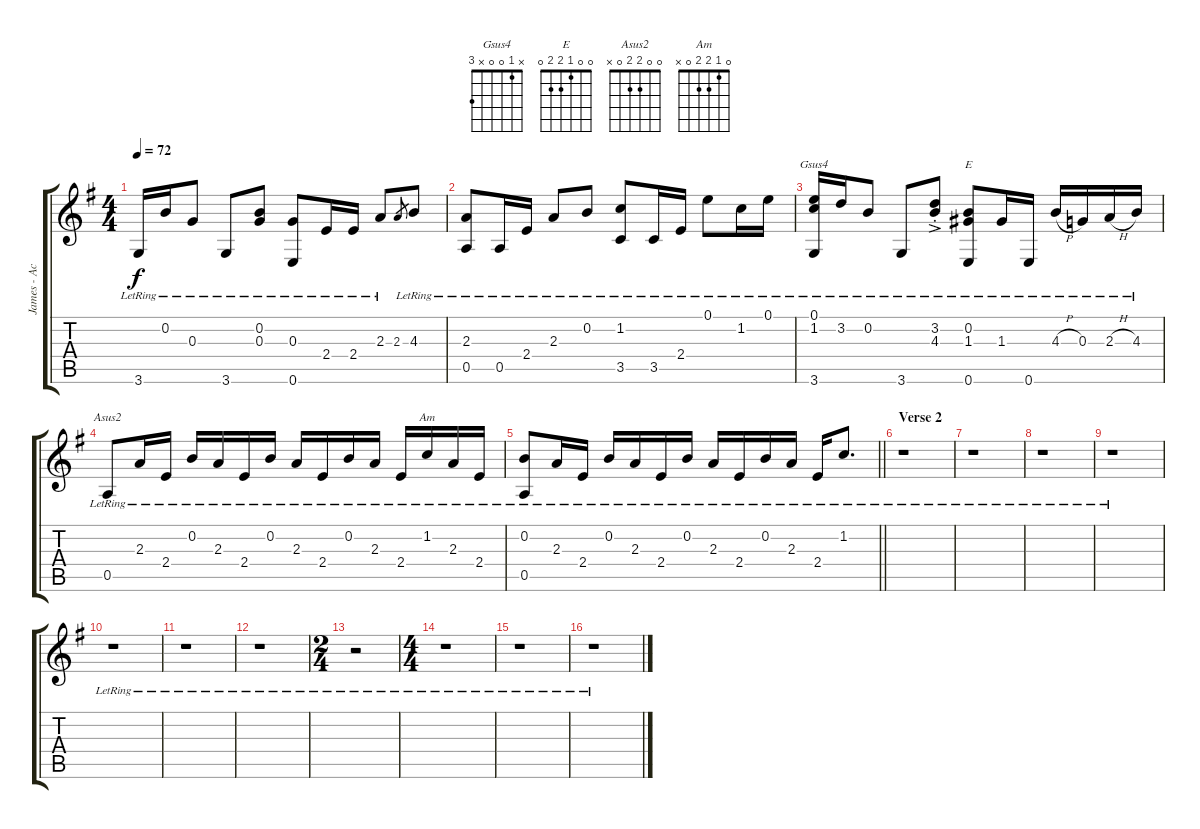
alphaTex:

\track ("James - Acoustic L" "James - Ac") {instrument acousticguitarnylon}
\staff {score tabs}
\tuning (E4 B3 G3 D3 A2 E2) {hide}
\chord ("Gsus4" x 1 0 0 x 3)
\chord ("E" 0 0 1 2 2 0)
\chord ("Asus2" 0 0 2 2 0 x)
\chord ("Am" 0 1 2 2 0 x)
\ts (4 4)
\tempo 72
\clef g2
\ks eminor
3.6{lr}.16{dy f} 0.2{lr}.16 0.3{lr}.8 3.6{lr}.8 (0.2 0.3{lr}).8 (0.3 0.6{lr}).8 2.4{lr}.16 2.4{lr}.16 2.3{lr}.8 2.3.8{gr} 4.3{lr}.8 |
(2.3{lr} 0.5{lr}).8 0.5{lr}.16 2.4{lr}.16 2.3{lr}.8 0.2{lr}.8 (1.2{lr} 3.5{lr}).8 3.5{lr}.16 2.4{lr}.16 0.1{lr}.8 1.2{lr}.16 0.1{lr}.16 |
(0.1 1.2{lr} 3.6{lr}).16{ch "Gsus4"} 3.2{lr}.16 0.2{lr}.8 3.6{lr}.8 (3.2{ac st} 4.3{lr}).8 (0.2 1.3{lr} 0.6{lr}).8{ch "E"} 1.3{lr}.16 0.6{lr}.16 4.3{h lr}.16 0.3{lr}.16 2.3{h lr}.16 4.3{lr}.16 |
0.5{lr}.8{ch "Asus2"} 2.3{lr}.16 2.4{lr}.16 0.2{lr}.16 2.3{lr}.16 2.4{lr}.16 0.2{lr}.16 2.3{lr}.16 2.4{lr}.16 0.2{lr}.16 2.3{lr}.16 2.4{lr}.16 1.2{lr}.16{ch "Am"} 2.3{lr}.16 2.4{lr}.16 |
\barLineRight lightlight
(0.2{lr} 0.5{lr}).8 2.3{lr}.16 2.4{lr}.16 0.2{lr}.16 2.3{lr}.16 2.4{lr}.16 0.2{lr}.16 2.3{lr}.16 2.4{lr}.16 0.2{lr}.16 2.3{lr}.16 2.4{lr}.16 1.2{lr}.8{d} |
\section ("" "Verse 2")
r.1 |
r.1 |
r.1 |
r.1 |
r.1 |
r.1 |
r.1 |
\ts (2 4)
r.2 |
\ts (4 4)
r.1 |
r.1 |
r.1
